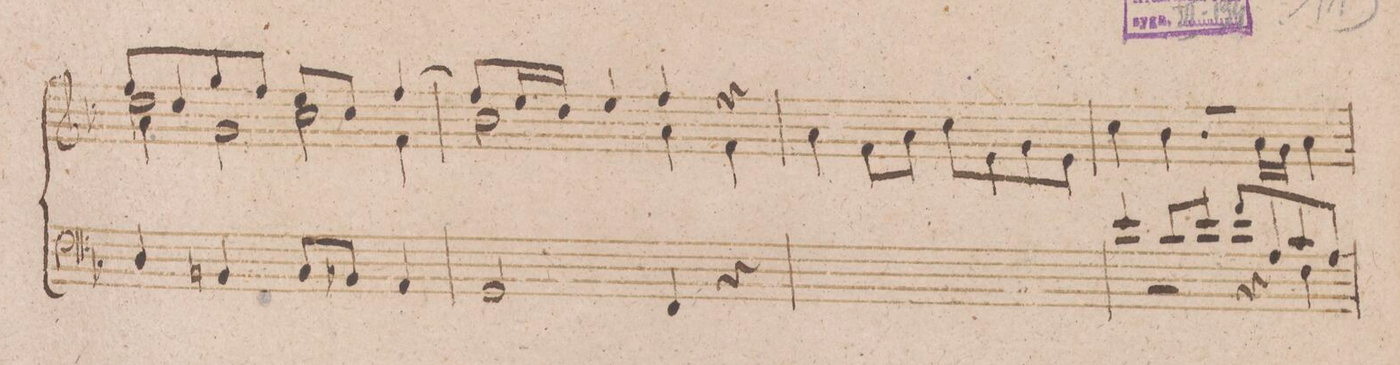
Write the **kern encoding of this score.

**kern
*I"Organo.
*clefF4
*k[b-]
*met(c)
*M4/4
4D/
4BBn/
8C/L
8BB-X/J
4AA/
=258
2GG/
4FF/
4r
=259
1ryy
=260
*^
4e/	2r
8c/L	.
8e/J	.
8f/L	4r
8A/	.
8c/	4F\
8A/J	.
*v	*v
=261
*-
